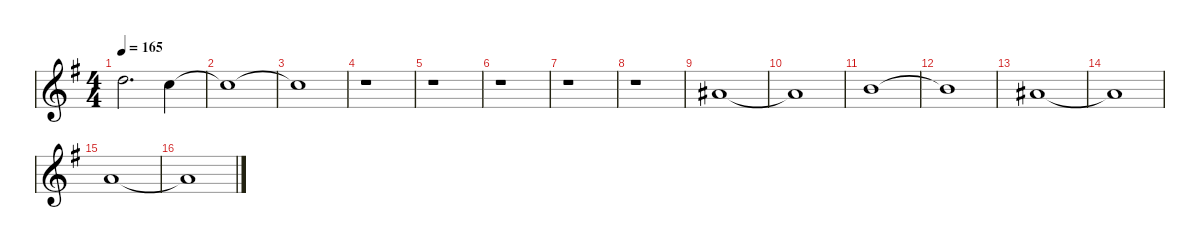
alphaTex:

\defaultSystemsLayout 4
\hideDynamics
\bracketExtendMode nobrackets
\singleTrackTrackNamePolicy hidden
\multiTrackTrackNamePolicy hidden
\firstSystemTrackNameMode fullname
\firstSystemTrackNameOrientation horizontal
\otherSystemsTrackNameOrientation horizontal
\track ("Devin Townsend (Vocals)" "eh.") {instrument englishhorn}
\staff {score}
\tuning (E4 B3 G3 D3 A2 E2)
\displaytranspose 7
\ts (4 4)
\tempo 165
\clef g2
\ks g
3.1{acc forcenatural}.2{d dy f beam Down} 1.1{acc forcenatural}.4{beam Down} |
1.1{t acc forcenatural}.1{beam Down} |
1.1{t acc forcenatural}.1{beam Down} |
r.1{beam Down} |
r.1{beam Down} |
r.1{beam Down} |
r.1{beam Down} |
r.1{beam Down} |
4.2{acc #}.1{beam Up} |
4.2{t acc #}.1{beam Up} |
5.2{acc forcenatural}.1{beam Down} |
5.2{t acc forcenatural}.1{beam Down} |
4.2{acc #}.1{beam Up} |
4.2{t acc #}.1{beam Up} |
3.2{acc forcenatural}.1{beam Up} |
3.2{t acc forcenatural}.1{beam Up}
